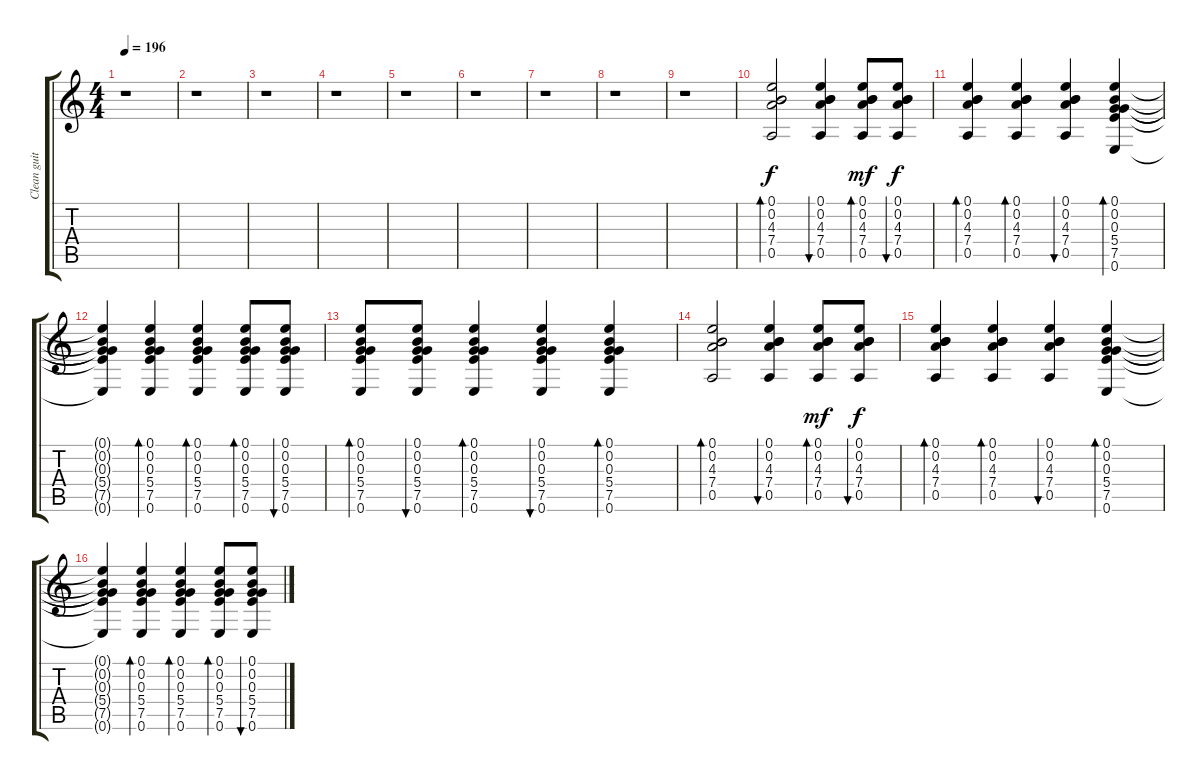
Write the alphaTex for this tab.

\track ("Clean guitar" "Clean guit") {instrument acousticguitarsteel}
\staff {score tabs}
\tuning (E4 B3 G3 D3 A2 E2) {hide}
\ts (4 4)
\tempo 196
\clef g2
\ks c
r.1{dy f} |
r.1 |
r.1 |
r.1 |
r.1 |
r.1 |
r.1 |
r.1 |
r.1 |
(0.1 0.2 4.3 7.4 0.5).2{bd 120 volume 14 balance 8 instrument acousticguitarsteel} (0.1 0.2 4.3 7.4 0.5).4{bu 60} (0.1 0.2 4.3 7.4 0.5).8{bd 30 dy mf} (0.1 0.2 4.3 7.4 0.5).8{bu 30 dy f} |
(0.1 0.2 4.3 7.4 0.5).4{bd 60} (0.1 0.2 4.3 7.4 0.5).4{bd 60} (0.1 0.2 4.3 7.4 0.5).4{bu 60} (0.1 0.2 0.3 5.4 7.5 0.6).4{bd 60} |
(0.1{t} 0.2{t} 0.3{t} 5.4{t} 7.5{t} 0.6{t}).4 (0.1 0.2 0.3 5.4 7.5 0.6).4{bd 60} (0.1 0.2 0.3 5.4 7.5 0.6).4{bd 60} (0.1 0.2 0.3 5.4 7.5 0.6).8{bd 30} (0.1 0.2 0.3 5.4 7.5 0.6).8{bu 30} |
(0.1 0.2 0.3 5.4 7.5 0.6).8{bd 30} (0.1 0.2 0.3 5.4 7.5 0.6).8{bu 30} (0.1 0.2 0.3 5.4 7.5 0.6).4{bd 60} (0.1 0.2 0.3 5.4 7.5 0.6).4{bu 60} (0.1 0.2 0.3 5.4 7.5 0.6).4{bd 60} |
(0.1 0.2 4.3 7.4 0.5).2{bd 120} (0.1 0.2 4.3 7.4 0.5).4{bu 60} (0.1 0.2 4.3 7.4 0.5).8{bd 30 dy mf} (0.1 0.2 4.3 7.4 0.5).8{bu 30 dy f} |
(0.1 0.2 4.3 7.4 0.5).4{bd 60} (0.1 0.2 4.3 7.4 0.5).4{bd 60} (0.1 0.2 4.3 7.4 0.5).4{bu 60} (0.1 0.2 0.3 5.4 7.5 0.6).4{bd 60} |
(0.1{t} 0.2{t} 0.3{t} 5.4{t} 7.5{t} 0.6{t}).4 (0.1 0.2 0.3 5.4 7.5 0.6).4{bd 60} (0.1 0.2 0.3 5.4 7.5 0.6).4{bd 60} (0.1 0.2 0.3 5.4 7.5 0.6).8{bd 30} (0.1 0.2 0.3 5.4 7.5 0.6).8{bu 30}
